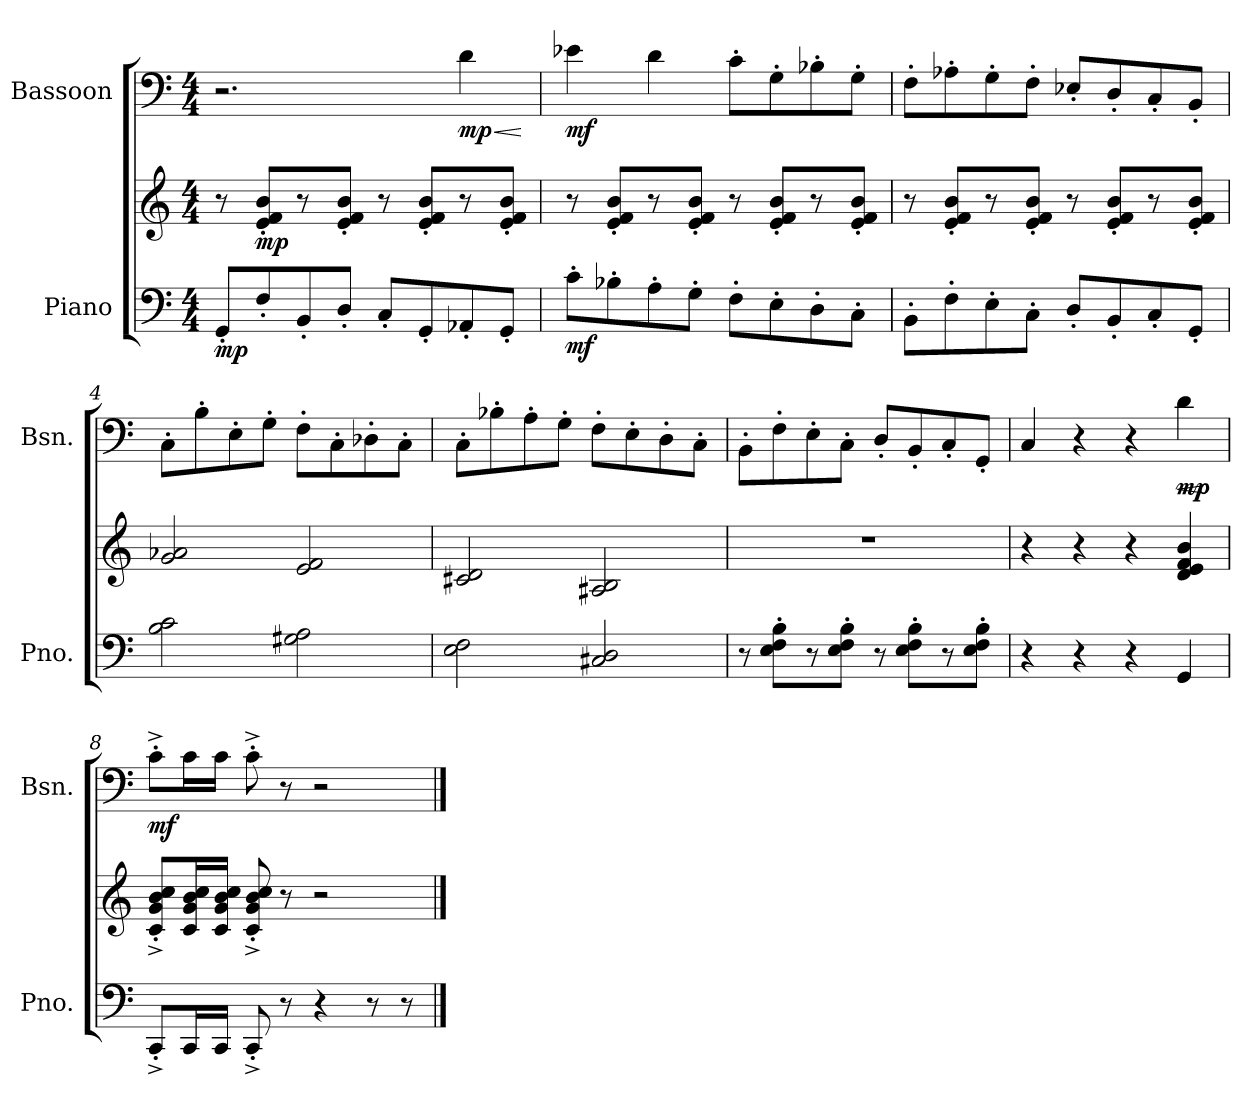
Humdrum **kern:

**kern	**kern	**dynam	**kern	**dynam
*part2	*part2	*part2	*part1	*part1
*staff3	*staff2	*staff2/3	*staff1	*staff1
*I"Piano	*	*	*I"Bassoon	*
*I'Pno.	*	*	*I'Bsn.	*
*clefF4	*clefG2	*	*clefF4	*
*k[]	*k[]	*	*k[]	*
*C:	*C:	*	*C:	*
*M4/4	*M4/4	*	*M4/4	*
*MM90	*MM90	*	*MM90	*
=1	=1	=1	=1	=1
!	!	!LO:DY:b=2	!	!
8GG'</L	8r	mp	2.r	.
!	!	!LO:DY:b	!	!
8F'</	8e/'< 8f/'< 8b/'<L	mp	.	.
8BB'</	8r	.	.	.
8D'</J	8e/'< 8f/'< 8b/'<J	.	.	.
8C'</L	8r	.	.	.
8GG'</	8e/'< 8f/'< 8b/'<L	.	.	.
!	!	!	!	!LO:HP:b
!	!	!	!	!LO:DY:n=1:b
8AA-X'</	8r	.	4d\	< mp
8GG'</J	8e/'< 8f/'< 8b/'<J	.	.	.
.	.	.	.	[
=2	=2	=2	=2	=2
!	!	!LO:DY:b=2	!	!LO:DY:b
8c'>\L	8r	mf	4e-X\	mf
8B-X'>\	8e/'< 8f/'< 8b/'<L	.	.	.
8A'>\	8r	.	4d\	.
8G'>\J	8e/'< 8f/'< 8b/'<J	.	.	.
8F'>\L	8r	.	8c'>\L	.
8E'>\	8e/'< 8f/'< 8b/'<L	.	8G'>\	.
8D'>\	8r	.	8B-X'>\	.
8C'>\J	8e/'< 8f/'< 8b/'<J	.	8G'>\J	.
!!LO:LB:g=z
=3	=3	=3	=3	=3
8BB'>\L	8r	.	8F'>\L	.
8F'>\	8e/'< 8f/'< 8b/'<L	.	8A-X'>\	.
8E'>\	8r	.	8G'>\	.
8C'>\J	8e/'< 8f/'< 8b/'<J	.	8F'>\J	.
8D'</L	8r	.	8E-X'</L	.
8BB'</	8e/'< 8f/'< 8b/'<L	.	8D'</	.
8C'</	8r	.	8C'</	.
8GG'</J	8e/'< 8f/'< 8b/'<J	.	8BB'</J	.
=4	=4	=4	=4	=4
2B\ 2c\	2g/ 2a-X/	.	8C'>\L	.
.	.	.	8B'>\	.
.	.	.	8E'>\	.
.	.	.	8G'>\J	.
2G#X\ 2A\	2e/ 2f/	.	8F'>\L	.
.	.	.	8C'>\	.
.	.	.	8D-X'>\	.
.	.	.	8C'>\J	.
=5	=5	=5	=5	=5
2E\ 2F\	2c#X/ 2d/	.	8C'>\L	.
.	.	.	8B-X'>\	.
.	.	.	8A'>\	.
.	.	.	8G'>\J	.
2C#X/ 2D/	2A#X/ 2B/	.	8F'>\L	.
.	.	.	8E'>\	.
.	.	.	8D'>\	.
.	.	.	8C'>\J	.
!!LO:LB:g=z
=6	=6	=6	=6	=6
8r	1r	.	8BB'>\L	.
8E\'> 8F\'> 8B\'>L	.	.	8F'>\	.
8r	.	.	8E'>\	.
8E\'> 8F\'> 8B\'>J	.	.	8C'>\J	.
8r	.	.	8D'</L	.
8E\'> 8F\'> 8B\'>L	.	.	8BB'</	.
8r	.	.	8C'</	.
8E\'> 8F\'> 8B\'>J	.	.	8GG'</J	.
=7	=7	=7	=7	=7
4r	4r	.	4C/	.
4r	4r	.	4r	.
4r	4r	.	4r	.
!	!	!LO:DY:b=2	!	!LO:HP:b
!	!	!LO:DY:n=1:b	!	!LO:DY:n=1:b
4GG/	4d/ 4e/ 4f/ 4b/	mp mp	4d\	< mp
.	.	.	.	[
=8	=8	=8	=8	=8
!	!	!LO:DY:b=2	!	!
!	!	!LO:DY:n=1:b	!	!LO:DY:b
8CC^<'</L	8c/^<'< 8g/^<'< 8b/^<'< 8cc/^<'<L	mf mf	8c^>'>\L	mf
16CC/L	16c/ 16g/ 16b/ 16cc/L	.	16c\L	.
16CC/JJ	16c/ 16g/ 16b/ 16cc/JJ	.	16c\JJ	.
8CC^<'</	8c/^<'< 8g/^<'< 8b/^<'< 8cc/^<'<	.	8c^>'>\	.
8r	8r	.	8r	.
4r	2r	.	2r	.
8r	.	.	.	.
8r	.	.	.	.
==	==	==	==	==
*-	*-	*-	*-	*-
